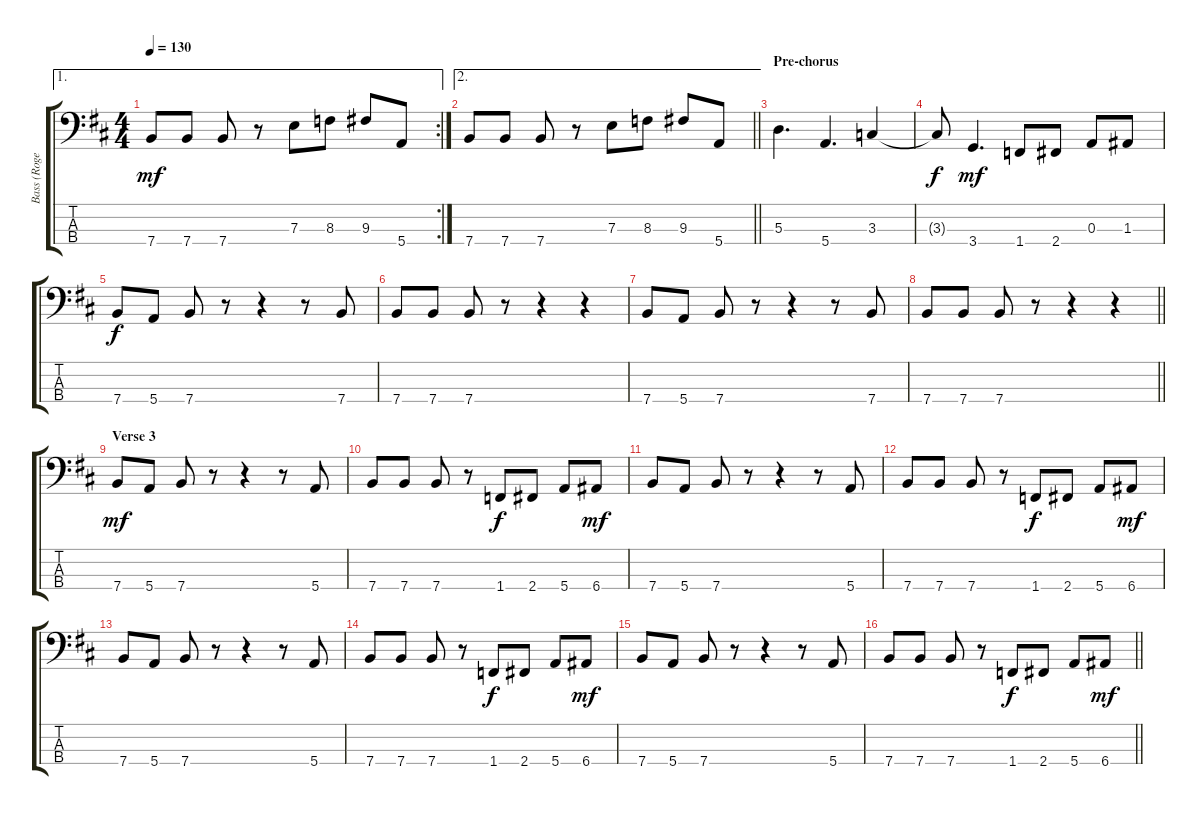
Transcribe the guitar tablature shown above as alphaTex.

\track ("Bass (Roger Glover)" "Bass (Roge") {instrument electricbassfinger}
\staff {score tabs}
\tuning (G2 D2 A1 E1) {hide}
\ae 1
\rc 2
\ts (4 4)
\tempo 130
\clef f4
\ks bminor
7.4.8{dy mf} 7.4.8 7.4.8 r.8 7.3.8 8.3.8 9.3.8 5.4.8 |
\ae 2
\barLineRight lightlight
7.4.8 7.4.8 7.4.8 r.8 7.3.8 8.3.8 9.3.8 5.4.8 |
\section ("" "Pre-chorus")
5.3.4{d} 5.4.4{d} 3.3.4 |
3.3{t}.8{dy f} 3.4.4{d dy mf} 1.4.8 2.4.8 0.3.8 1.3.8 |
7.4.8{dy f} 5.4.8 7.4.8 r.8 r.4 r.8 7.4.8 |
7.4.8 7.4.8 7.4.8 r.8 r.4 r.4 |
7.4.8 5.4.8 7.4.8 r.8 r.4 r.8 7.4.8 |
\barLineRight lightlight
7.4.8 7.4.8 7.4.8 r.8 r.4 r.4 |
\section ("" "Verse 3")
7.4.8{dy mf} 5.4.8 7.4.8 r.8 r.4 r.8 5.4.8 |
7.4.8 7.4.8 7.4.8 r.8 1.4.8{dy f} 2.4.8 5.4.8 6.4.8{dy mf} |
7.4.8 5.4.8 7.4.8 r.8 r.4 r.8 5.4.8 |
7.4.8 7.4.8 7.4.8 r.8 1.4.8{dy f} 2.4.8 5.4.8 6.4.8{dy mf} |
7.4.8 5.4.8 7.4.8 r.8 r.4 r.8 5.4.8 |
7.4.8 7.4.8 7.4.8 r.8 1.4.8{dy f} 2.4.8 5.4.8 6.4.8{dy mf} |
7.4.8 5.4.8 7.4.8 r.8 r.4 r.8 5.4.8 |
\barLineRight lightlight
7.4.8 7.4.8 7.4.8 r.8 1.4.8{dy f} 2.4.8 5.4.8 6.4.8{dy mf}
